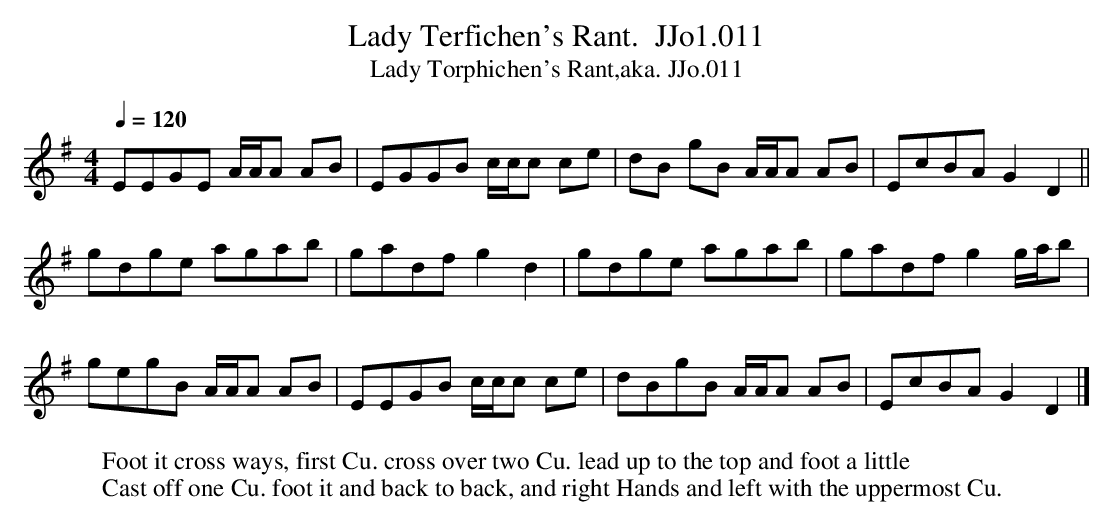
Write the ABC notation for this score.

X:1
T:Lady Terfichen's Rant.  JJo1.011
T:Lady Torphichen's Rant,aka. JJo.011
M:4/4
Q:1/4=120
L:1/8
K:EM
EEGE A/A/A AB | EGGB c/c/c ce | dB gB A/A/A AB | EcBA G2D2 ||
gdge agab | gadf g2d2 | gdge agab | gadf g2 g/a/b |
gegB A/A/A AB | EEGB c/c/c ce | dBgB A/A/A AB | EcBA G2D2 |]
W:Foot it cross ways, first Cu. cross over two Cu. lead up to the top and foot a little
W:Cast off one Cu. foot it and back to back, and right Hands and left with the uppermost Cu.
